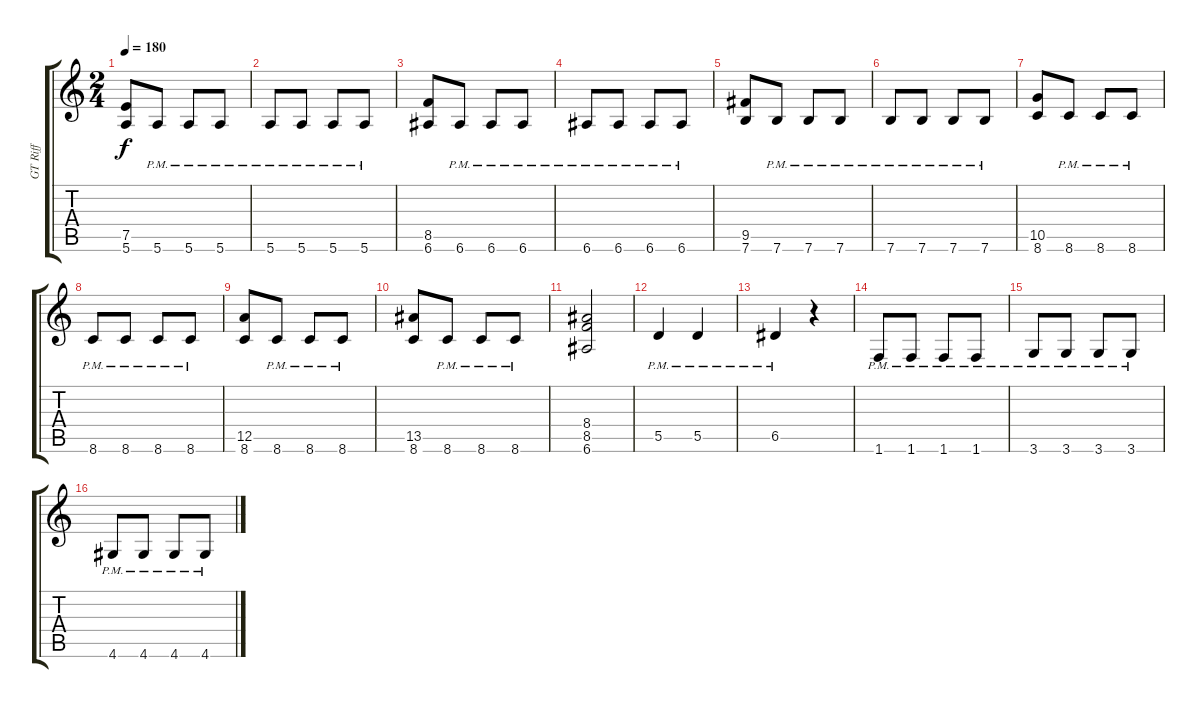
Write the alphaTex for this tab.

\track ("GT Riff" "GT Riff") {instrument overdrivenguitar}
\staff {score tabs}
\tuning (E4 B3 G3 D3 A2 E2) {hide}
\ts (2 4)
\tempo 180
\clef g2
\ks c
(7.5 5.6).8{dy f} 5.6{pm}.8 5.6{pm}.8 5.6{pm}.8 |
5.6{pm}.8 5.6{pm}.8 5.6{pm}.8 5.6{pm}.8 |
(8.5 6.6).8 6.6{pm}.8 6.6{pm}.8 6.6{pm}.8 |
6.6{pm}.8 6.6{pm}.8 6.6{pm}.8 6.6{pm}.8 |
(9.5 7.6).8 7.6{pm}.8 7.6{pm}.8 7.6{pm}.8 |
7.6{pm}.8 7.6{pm}.8 7.6{pm}.8 7.6{pm}.8 |
(10.5 8.6).8 8.6{pm}.8 8.6{pm}.8 8.6{pm}.8 |
8.6{pm}.8 8.6{pm}.8 8.6{pm}.8 8.6{pm}.8 |
(12.5 8.6).8 8.6{pm}.8 8.6{pm}.8 8.6{pm}.8 |
(13.5 8.6).8 8.6{pm}.8 8.6{pm}.8 8.6{pm}.8 |
(8.4 8.5 6.6).2 |
5.5{pm}.4 5.5{pm}.4 |
6.5{pm}.4 r.4 |
1.6{pm}.8 1.6{pm}.8 1.6{pm}.8 1.6{pm}.8 |
3.6{pm}.8 3.6{pm}.8 3.6{pm}.8 3.6{pm}.8 |
4.6{pm}.8 4.6{pm}.8 4.6{pm}.8 4.6{pm}.8
